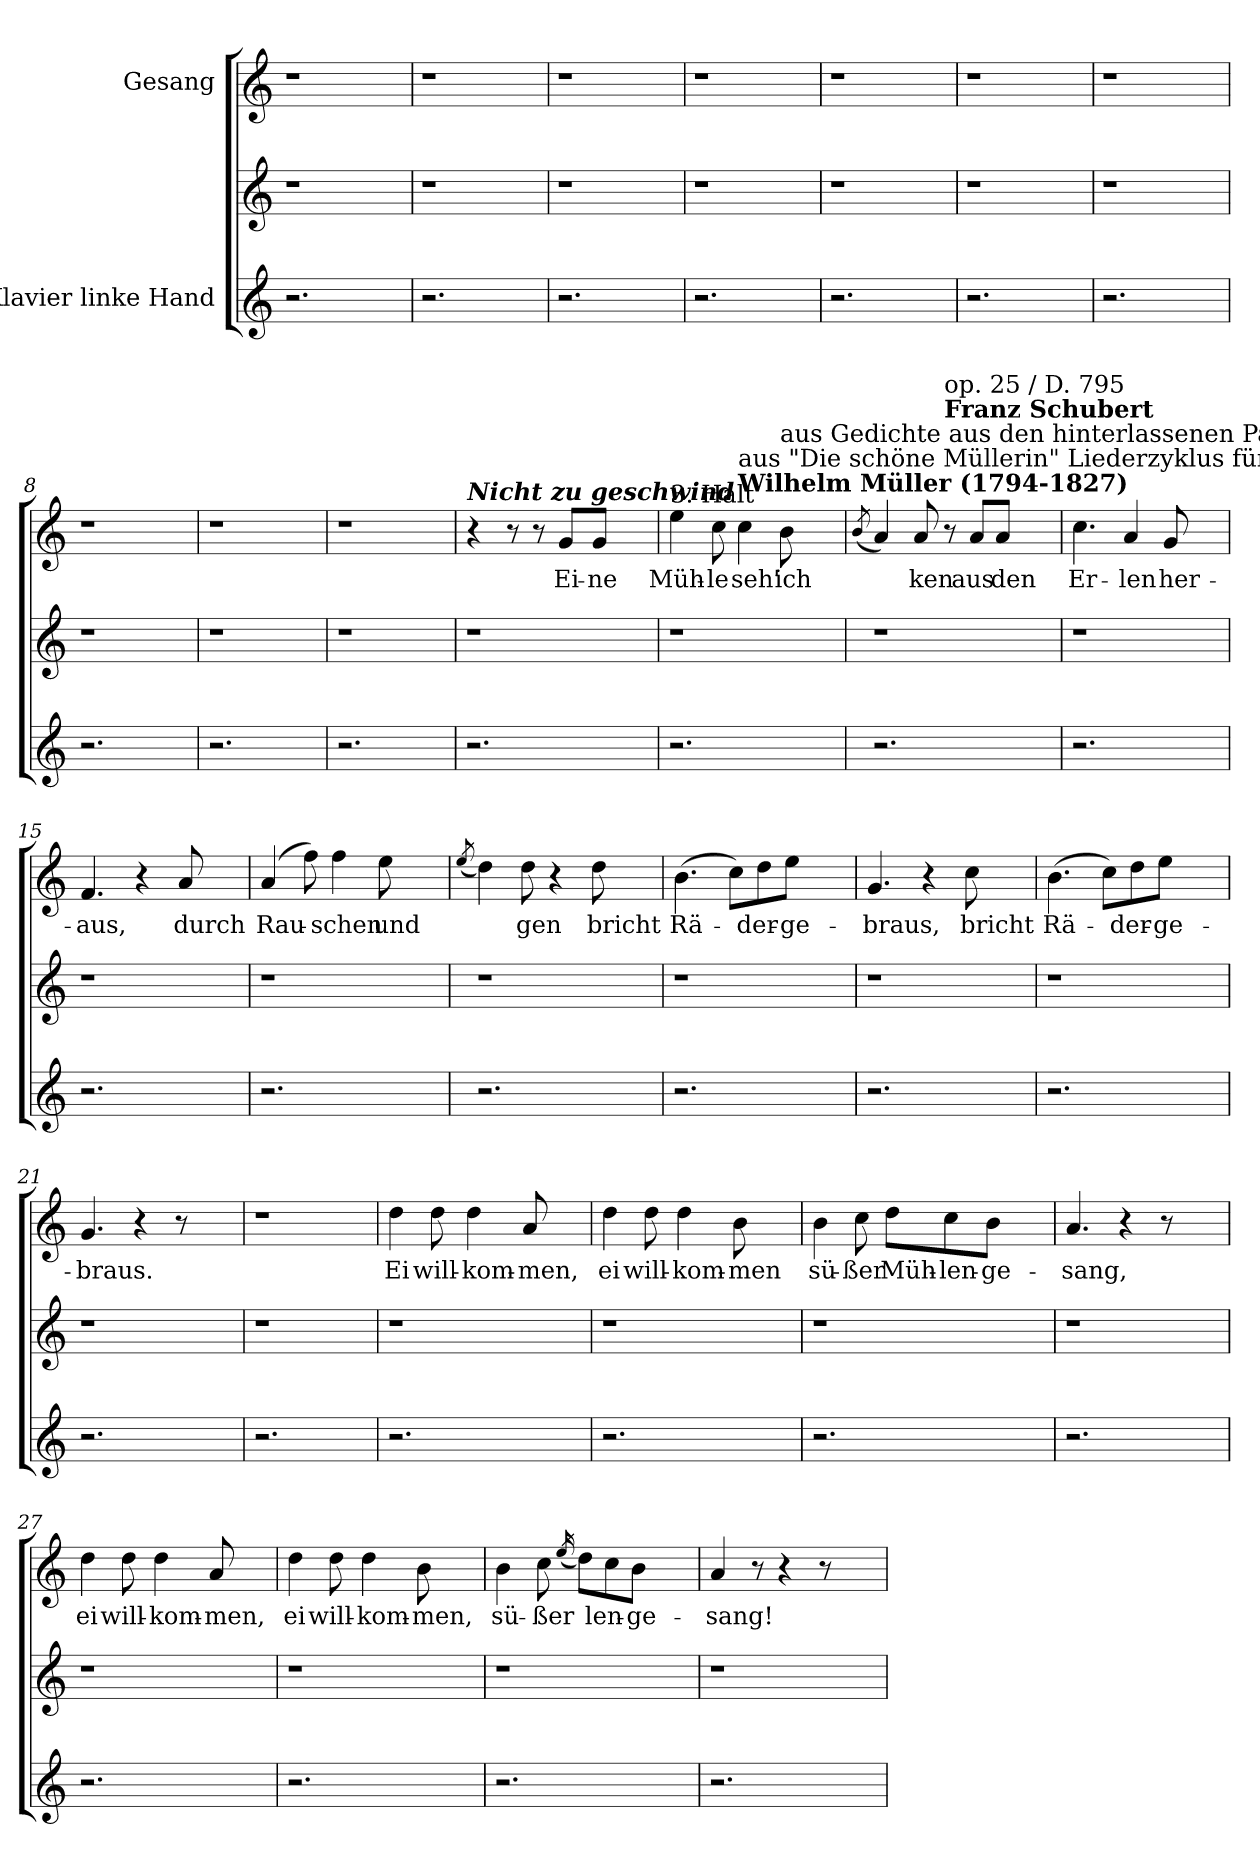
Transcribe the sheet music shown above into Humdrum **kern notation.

**kern	**kern	**kern	**text
*part2	*part2	*part1	*part1
*staff3	*staff2	*staff1	*staff1
*I"Klavier linke Hand	*	*I"Gesang	*
*clefG2	*clefG2	*clefG2	*
*k[]	*k[]	*k[]	*
=1	=1	=1	=1
2.r	1r	1r	.
4ryy	.	.	.
=2	=2	=2	=2
2.r	1r	1r	.
4ryy	.	.	.
=3	=3	=3	=3
2.r	1r	1r	.
4ryy	.	.	.
=4	=4	=4	=4
2.r	1r	1r	.
4ryy	.	.	.
=5	=5	=5	=5
2.r	1r	1r	.
4ryy	.	.	.
=6	=6	=6	=6
2.r	1r	1r	.
4ryy	.	.	.
=7	=7	=7	=7
2.r	1r	1r	.
4ryy	.	.	.
=8	=8	=8	=8
2.r	1r	1r	.
4ryy	.	.	.
=9	=9	=9	=9
2.r	1r	1r	.
4ryy	.	.	.
=10	=10	=10	=10
2.r	1r	1r	.
4ryy	.	.	.
!!LO:LB:g=z
=11	=11	=11	=11
!	!	!LO:TX:a:Bi:t=Nicht zu geschwind	!
2.r	1r	4r	.
.	.	8r	.
.	.	8r	.
!	!	!	!LO:LY:b
.	.	8g/L	Ei-
!	!	!	!LO:LY:b
.	.	8g/J	ne
4ryy	.	4ryy	.
=12	=12	=12	=12
!	!	!LO:TX:a:t=3. Halt	!
!	!	!	!LO:LY:b
2.r	1r	4ee\	Müh-
!	!	!	!LO:LY:b
.	.	8cc\	le
!	!	!LO:TX:a:B:t=Wilhelm Müller (1794-1827)	!
!	!	!LO:TX:a:t=aus "Die schöne Müllerin" Liederzyklus für Singstimme und Klavier	!
!	!	!	!LO:LY:b
.	.	4cc\	seh'
!	!	!LO:TX:a:t=aus Gedichte aus den hinterlassenen Papieren eines reisenden Waldhornisten 1	!
!	!	!	!LO:LY:b
.	.	8b\	ich
4ryy	.	4ryy	.
=13	=13	=13	=13
.	.	(8qb/	.
2.r	1r	4a/)	.
!	!	!	!LO:LY:b
.	.	8a/	ken
!	!	!LO:TX:a:B:t=Franz Schubert	!
!	!	!LO:TX:a:t=op. 25 / D. 795	!
.	.	8r	.
!	!	!	!LO:LY:b
.	.	8a/L	aus
!	!	!	!LO:LY:b
.	.	8a/J	den
4ryy	.	4ryy	.
!!LO:LB:g=z
=14	=14	=14	=14
!	!	!	!LO:LY:b
2.r	1r	4.cc\	Er-
!	!	!	!LO:LY:b
.	.	4a/	len
!	!	!	!LO:LY:b
.	.	8g/	her-
4ryy	.	4ryy	.
=15	=15	=15	=15
!	!	!	!LO:LY:b
2.r	1r	4.f/	aus,
.	.	4r	.
!	!	!	!LO:LY:b
.	.	8a/	durch
4ryy	.	4ryy	.
=16	=16	=16	=16
!	!	!	!LO:LY:b
2.r	1r	(4a/	Rau-
.	.	8ff\)	.
!	!	!	!LO:LY:b
.	.	4ff\	schen
!	!	!	!LO:LY:b
.	.	8ee\	und
4ryy	.	4ryy	.
!!LO:LB:g=z
=17	=17	=17	=17
.	.	(8qee/	.
2.r	1r	4dd\)	.
!	!	!	!LO:LY:b
.	.	8dd\	gen
.	.	4r	.
!	!	!	!LO:LY:b
.	.	8dd\	bricht
4ryy	.	4ryy	.
=18	=18	=18	=18
!	!	!	!LO:LY:b
2.r	1r	(4.b\	Rä-
.	.	8cc\L)	.
!	!	!	!LO:LY:b
.	.	8dd\	der-
!	!	!	!LO:LY:b
.	.	8ee\J	ge-
4ryy	.	4ryy	.
=19	=19	=19	=19
!	!	!	!LO:LY:b
2.r	1r	4.g/	braus,
.	.	4r	.
!	!	!	!LO:LY:b
.	.	8cc\	bricht
4ryy	.	4ryy	.
!!LO:PB:g=z
=20	=20	=20	=20
!	!	!	!LO:LY:b
2.r	1r	(4.b\	Rä-
.	.	8cc\L)	.
!	!	!	!LO:LY:b
.	.	8dd\	der-
!	!	!	!LO:LY:b
.	.	8ee\J	ge-
4ryy	.	4ryy	.
=21	=21	=21	=21
!	!	!	!LO:LY:b
2.r	1r	4.g/	braus.
.	.	4r	.
.	.	8r	.
4ryy	.	4ryy	.
=22	=22	=22	=22
2.r	1r	1r	.
4ryy	.	.	.
!!LO:LB:g=z
=23	=23	=23	=23
!	!	!	!LO:LY:b
2.r	1r	4dd\	Ei
!	!	!	!LO:LY:b
.	.	8dd\	will-
!	!	!	!LO:LY:b
.	.	4dd\	kom-
!	!	!	!LO:LY:b
.	.	8a/	men,
4ryy	.	4ryy	.
=24	=24	=24	=24
!	!	!	!LO:LY:b
2.r	1r	4dd\	ei
!	!	!	!LO:LY:b
.	.	8dd\	will-
!	!	!	!LO:LY:b
.	.	4dd\	kom-
!	!	!	!LO:LY:b
.	.	8b\	men
4ryy	.	4ryy	.
=25	=25	=25	=25
!	!	!	!LO:LY:b
2.r	1r	4b\	sü-
!	!	!	!LO:LY:b
.	.	8cc\	ßer
!	!	!	!LO:LY:b
.	.	8dd\L	Müh-
!	!	!	!LO:LY:b
.	.	8cc\	len-
!	!	!	!LO:LY:b
.	.	8b\J	ge-
4ryy	.	4ryy	.
!!LO:LB:g=z
=26	=26	=26	=26
!	!	!	!LO:LY:b
2.r	1r	4.a/	sang,
.	.	4r	.
.	.	8r	.
4ryy	.	4ryy	.
=27	=27	=27	=27
!	!	!	!LO:LY:b
2.r	1r	4dd\	ei
!	!	!	!LO:LY:b
.	.	8dd\	will-
!	!	!	!LO:LY:b
.	.	4dd\	kom-
!	!	!	!LO:LY:b
.	.	8a/	men,
4ryy	.	4ryy	.
=28	=28	=28	=28
!	!	!	!LO:LY:b
2.r	1r	4dd\	ei
!	!	!	!LO:LY:b
.	.	8dd\	will-
!	!	!	!LO:LY:b
.	.	4dd\	kom-
!	!	!	!LO:LY:b
.	.	8b\	men,
4ryy	.	4ryy	.
!!LO:LB:g=z
=29	=29	=29	=29
!	!	!	!LO:LY:b
2.r	1r	4b\	sü-
!	!	!	!LO:LY:b
.	.	8cc\	ßer
.	.	(16qee/	.
.	.	8dd\L)	.
!	!	!	!LO:LY:b
.	.	8cc\	len-
!	!	!	!LO:LY:b
.	.	8b\J	ge-
4ryy	.	4ryy	.
=30	=30	=30	=30
!	!	!	!LO:LY:b
2.r	1r	4a/	sang!
.	.	8r	.
.	.	4r	.
.	.	8r	.
4ryy	.	4ryy	.
=	=	=	=
*-	*-	*-	*-
